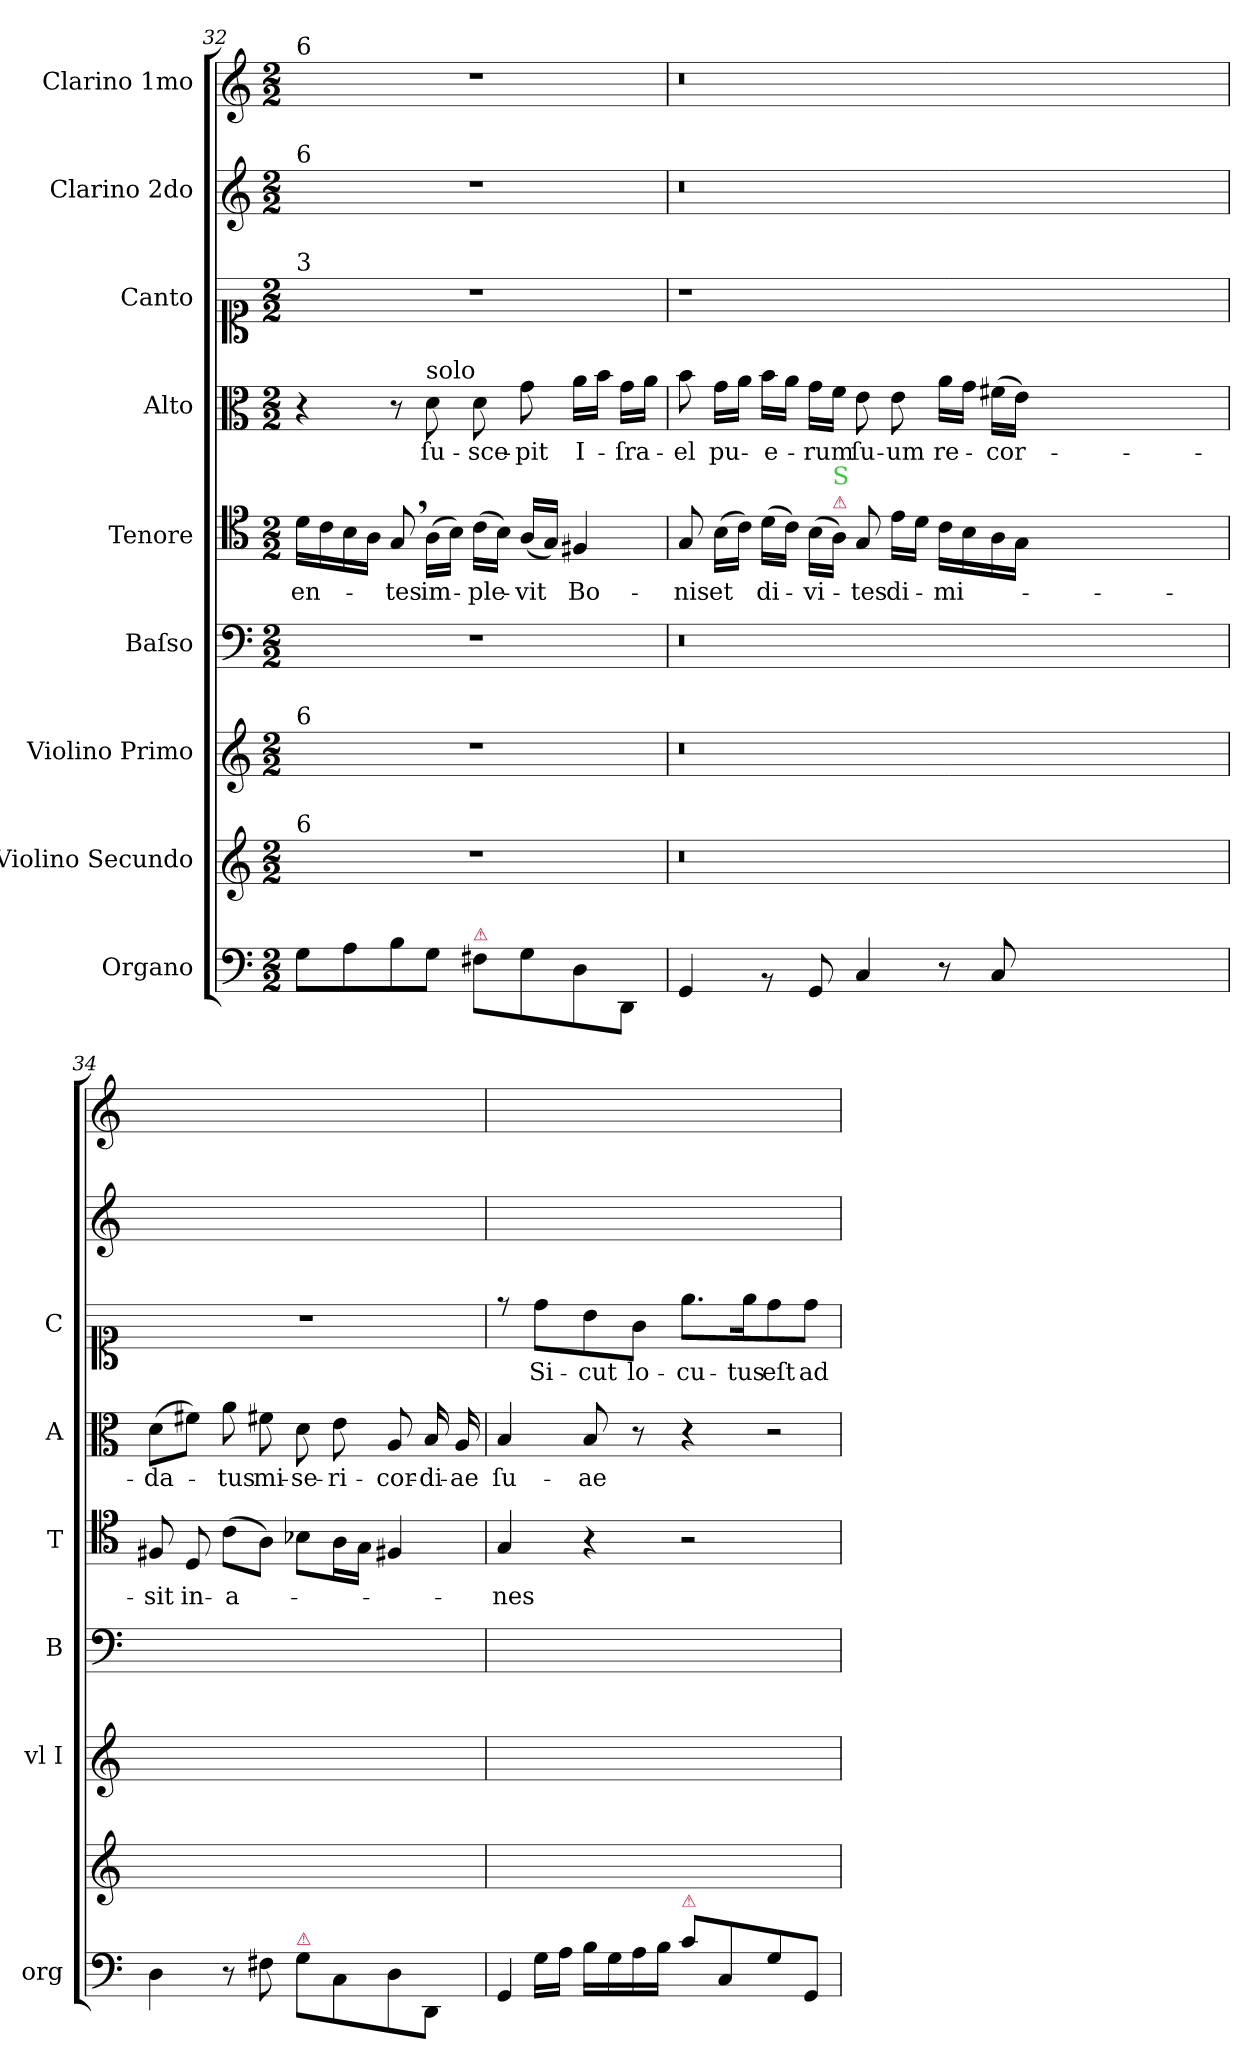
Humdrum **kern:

**kern	**kern	**kern	**kern	**kern	**text	**kern	**text	**kern	**text	**kern	**kern
*part9	*part8	*part7	*part6	*part5	*part5	*part4	*part4	*part3	*part3	*part2	*part1
*staff9	*staff8	*staff7	*staff6	*staff5	*staff5	*staff4	*staff4	*staff3	*staff3	*staff2	*staff1
*I"Organo	*I"Violino Secundo	*I"Violino Primo	*I"Baſso	*I"Tenore	*	*I"Alto	*	*I"Canto	*	*I"Clarino 2do	*I"Clarino 1mo
*I'org	*	*I'vl I	*I'B	*I'T	*	*I'A	*	*I'C	*	*	*
*clefF4	*clefG2	*clefG2	*clefF4	*clefC4	*	*clefC3	*	*clefC1	*	*clefG2	*clefG2
*k[]	*k[]	*k[]	*k[]	*k[]	*	*k[]	*	*k[]	*	*k[]	*k[]
*C:	*C:	*C:	*C:	*C:	*	*C:	*	*C:	*	*C:	*C:
*M2/2	*M2/2	*M2/2	*M2/2	*M2/2	*	*M2/2	*	*M2/2	*	*M2/2	*M2/2
=32	=32	=32	=32	=32	=32	=32	=32	=32	=32	=32	=32
!	!	!	!	!	!	!	!	!	!	!	!LO:TX:a:t=6
!	!	!	!	!	!	!	!	!	!	!LO:TX:a:t=6	!
!	!	!	!	!	!	!	!	!LO:TX:a:t=3	!	!	!
!	!	!LO:TX:a:t=6	!	!	!	!	!	!	!	!	!
!	!LO:TX:a:t=6	!	!	!	!	!	!	!	!	!	!
8G\L	1r	1r	1r	16d\LL	-en-	4r	.	1r	.	1r	1r
.	.	.	.	16c\	.	.	.	.	.	.	.
8A\	.	.	.	16B\	.	.	.	.	.	.	.
.	.	.	.	16A\JJ	.	.	.	.	.	.	.
8B\	.	.	.	8G,</	-tes	8r	.	.	.	.	.
!	!	!	!	!	!	!LO:TX:a:t=solo	!	!	!	!	!
8G\J	.	.	.	(16A\LL	im-	8d\	ſu-	.	.	.	.
.	.	.	.	16B\JJ)	.	.	.	.	.	.	.
!LO:TX:a:color=crimson:t=⚠	!	!	!	!	!	!	!	!	!	!	!
8F#X\L	.	.	.	(16c\LL	-ple-	8d\	-sce-	.	.	.	.
.	.	.	.	16B\JJ)	.	.	.	.	.	.	.
8G\	.	.	.	(16A/LL	-vit	8g\	-pit	.	.	.	.
.	.	.	.	16G/JJ)	.	.	.	.	.	.	.
8D\	.	.	.	4F#X/	Bo-	16a\LL	I-	.	.	.	.
.	.	.	.	.	.	16b\JJ	.	.	.	.	.
8DD/J	.	.	.	.	.	16g\LL	-ſra-	.	.	.	.
.	.	.	.	.	.	16a\JJ	.	.	.	.	.
=33	=33	=33	=33	=33	=33	=33	=33	=33	=33	=33	=33
4GG/	0.r	0.r	0.r	8G/	-nis	8b\	-el	1r	.	0.r	0.r
.	.	.	.	(16B\LL	et	16g\LL	pu-	.	.	.	.
.	.	.	.	16c\JJ)	.	16a\JJ	.	.	.	.	.
8rBB	.	.	.	(16d\LL	di-	16b\LL	-e-	.	.	.	.
.	.	.	.	16c\JJ)	.	16a\JJ	.	.	.	.	.
8GG/	.	.	.	(16B\LL	-vi-	16g\LL	-rum	.	.	.	.
!	!	!	!	!LO:TX:a:color=crimson:t=⚠	!	!	!	!	!	!	!
!	!	!	!	!LO:TX:a:color=limegreen:t=S	!	!	!	!	!	!	!
.	.	.	.	16A\JJ)	.	16f\JJ	.	.	.	.	.
4C/	.	.	.	8G/	-tes	8e\	ſu-	.	.	.	.
.	.	.	.	16e\LL	di-	8e\	-um	.	.	.	.
.	.	.	.	16d\JJ	.	.	.	.	.	.	.
8r	.	.	.	16c\LL	-mi-	16a\LL	re-	.	.	.	.
.	.	.	.	16B\	.	16g\JJ	.	.	.	.	.
8C/	.	.	.	16A\	.	(16f#X\LL	-cor-	.	.	.	.
.	.	.	.	16G\JJ	.	16e\JJ)	.	.	.	.	.
0ryy	.	.	.	0ryy	.	0ryy	.	0ryy	.	.	.
=34	=34	=34	=34	=34	=34	=34	=34	=34	=34	=34	=34
4D\	1ryy	1ryy	1ryy	8F#X/	-sit	(8d\L	-da-	1r	.	1ryy	1ryy
.	.	.	.	8D/	in-	8f#X\J)	.	.	.	.	.
8r	.	.	.	(8c\L	-a-	8a\	-tus	.	.	.	.
8F#X\	.	.	.	8A\J)	.	8f#X\	mi-	.	.	.	.
!LO:TX:a:color=crimson:t=⚠	!	!	!	!	!	!	!	!	!	!	!
8G\L	.	.	.	8B-X\L	.	8d\	-se-	.	.	.	.
8C\	.	.	.	16A\L	.	8e\	-ri-	.	.	.	.
.	.	.	.	16G\JJ	.	.	.	.	.	.	.
8D\	.	.	.	4F#X/	.	8A/	-cor-	.	.	.	.
8DD/J	.	.	.	.	.	16B/	-di-	.	.	.	.
.	.	.	.	.	.	16A/	-ae	.	.	.	.
=35	=35	=35	=35	=35	=35	=35	=35	=35	=35	=35	=35
!LO:N:vis=4	!	!	!	!	!	!	!	!	!	!	!
8GG/	1ryy	1ryy	1ryy	4G/	-nes	4B/	ſu-	8rdd	.	1ryy	1ryy
16G\LL	.	.	.	.	.	.	.	8dd\L	Si-	.	.
16A\JJ	.	.	.	.	.	.	.	.	.	.	.
16B\LL	.	.	.	4r	.	8B/	-ae	8b\	-cut	.	.
16G\	.	.	.	.	.	.	.	.	.	.	.
16A\	.	.	.	.	.	8r	.	8g\J	lo-	.	.
16B\JJ	.	.	.	.	.	.	.	.	.	.	.
!LO:TX:a:color=crimson:t=⚠	!	!	!	!	!	!	!	!	!	!	!
8c\L	.	.	.	2r	.	4r	.	8.ee\L	-cu-	.	.
8C/	.	.	.	.	.	.	.	.	.	.	.
.	.	.	.	.	.	.	.	16ee\K	-tus	.	.
!	!	!	!	!	!	!LO:N:vis=2	!	!	!	!	!
8G\	.	.	.	.	.	4r	.	8dd\	eſt	.	.
8GG/J	.	.	.	.	.	.	.	8dd\J	ad	.	.
=	=	=	=	=	=	=	=	=	=	=	=
*-	*-	*-	*-	*-	*-	*-	*-	*-	*-	*-	*-
